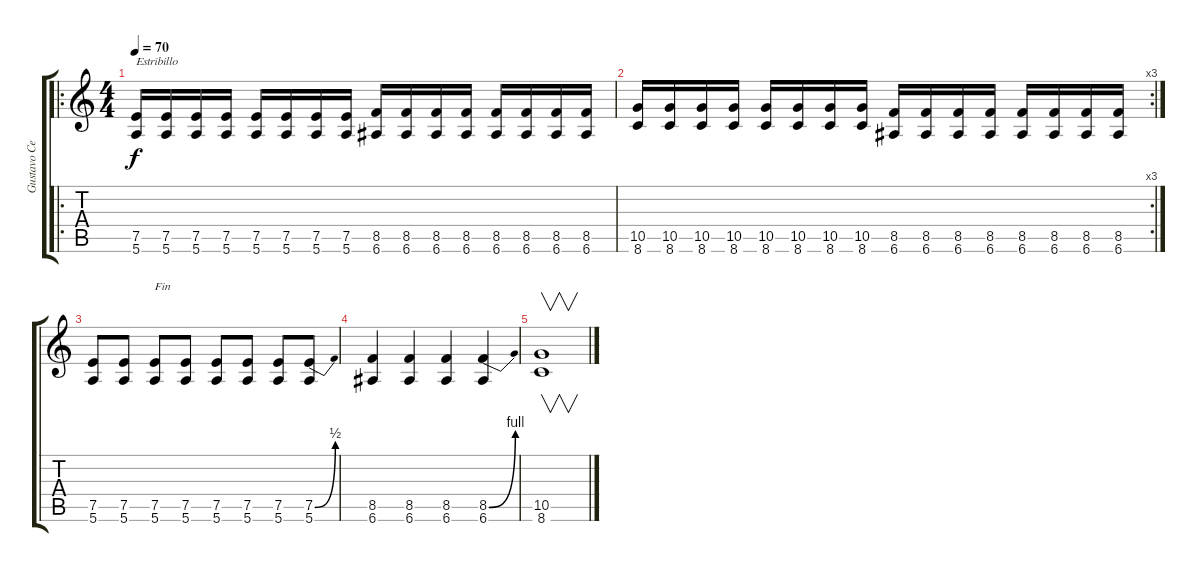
\track ("Gustavo Cerati" "Gustavo Ce") {instrument distortionguitar}
\staff {score tabs}
\tuning (E4 B3 G3 D3 A2 E2) {hide}
\ro
\ts (4 4)
\tempo 70
\clef g2
\ks c
(7.5 5.6).16{txt "Estribillo" dy f} (7.5 5.6).16 (7.5 5.6).16 (7.5 5.6).16 (7.5 5.6).16 (7.5 5.6).16 (7.5 5.6).16 (7.5 5.6).16 (8.5 6.6).16 (8.5 6.6).16 (8.5 6.6).16 (8.5 6.6).16 (8.5 6.6).16 (8.5 6.6).16 (8.5 6.6).16 (8.5 6.6).16 |
\rc 3
(10.5 8.6).16 (10.5 8.6).16 (10.5 8.6).16 (10.5 8.6).16 (10.5 8.6).16 (10.5 8.6).16 (10.5 8.6).16 (10.5 8.6).16 (8.5 6.6).16 (8.5 6.6).16 (8.5 6.6).16 (8.5 6.6).16 (8.5 6.6).16 (8.5 6.6).16 (8.5 6.6).16 (8.5 6.6).16 |
(7.5 5.6).8 (7.5 5.6).8 (7.5 5.6).8{txt "Fin"} (7.5 5.6).8 (7.5 5.6).8 (7.5 5.6).8 (7.5 5.6).8 (7.5{be (bend 0 0 60 2)} 5.6).8 |
(8.5 6.6).4 (8.5 6.6).4 (8.5 6.6).4 (8.5{be (bend 0 0 60 4)} 6.6).4 |
(10.5 8.6).1{v}
